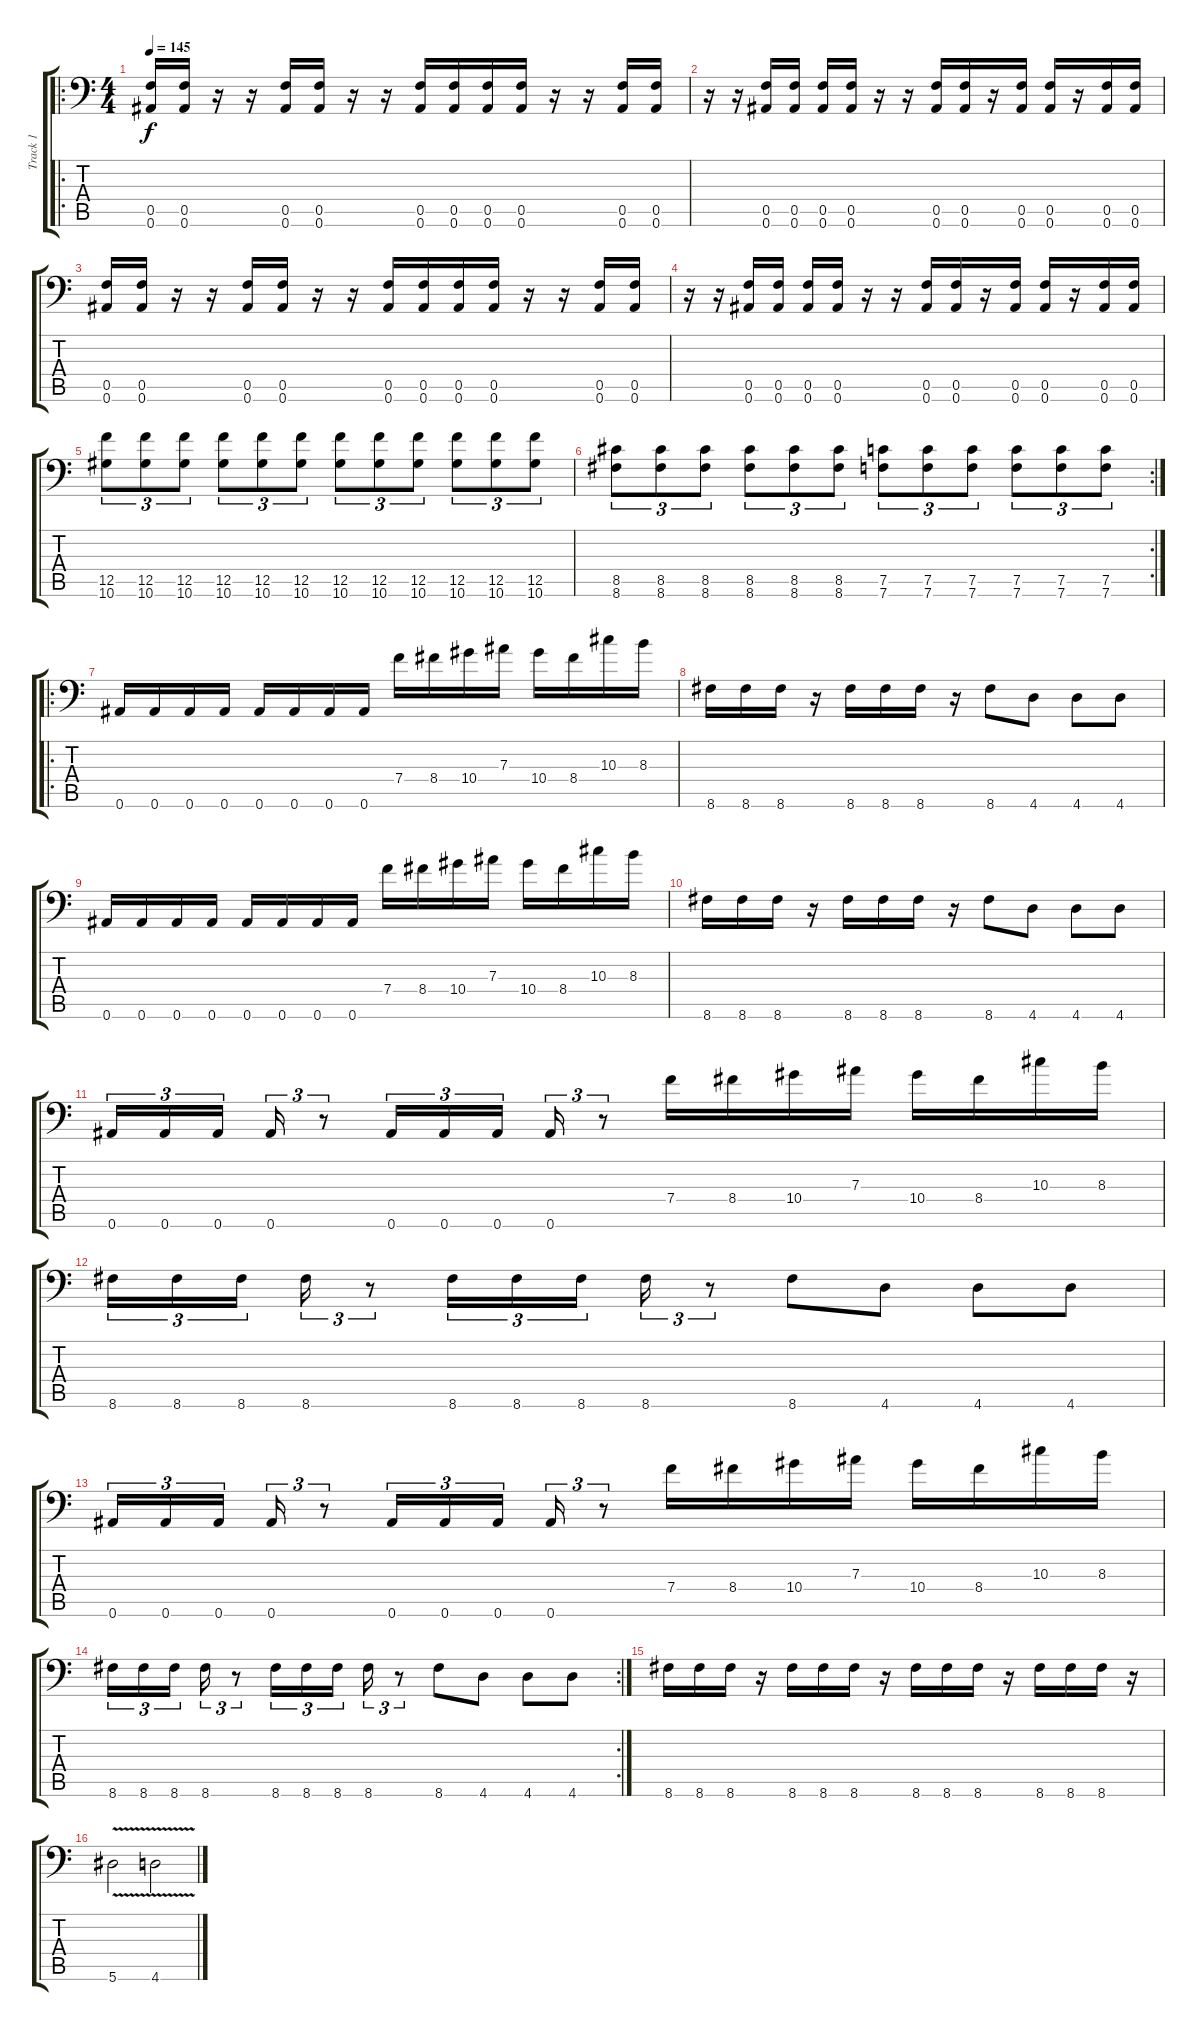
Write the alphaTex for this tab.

\track ("Track 1" "Track 1") {instrument distortionguitar}
\staff {score tabs}
\tuning (C4 G3 Eb3 Bb2 F2 Bb1) {hide}
\ro
\ts (4 4)
\tempo 145
\clef f4
\ks c
(0.5 0.6).16{dy f} (0.5 0.6).16 r.16 r.16 (0.5 0.6).16 (0.5 0.6).16 r.16 r.16 (0.5 0.6).16 (0.5 0.6).16 (0.5 0.6).16 (0.5 0.6).16 r.16 r.16 (0.5 0.6).16 (0.5 0.6).16 |
r.16 r.16 (0.5 0.6).16 (0.5 0.6).16 (0.5 0.6).16 (0.5 0.6).16 r.16 r.16 (0.5 0.6).16 (0.5 0.6).16 r.16 (0.5 0.6).16 (0.5 0.6).16 r.16 (0.5 0.6).16 (0.5 0.6).16 |
(0.5 0.6).16 (0.5 0.6).16 r.16 r.16 (0.5 0.6).16 (0.5 0.6).16 r.16 r.16 (0.5 0.6).16 (0.5 0.6).16 (0.5 0.6).16 (0.5 0.6).16 r.16 r.16 (0.5 0.6).16 (0.5 0.6).16 |
r.16 r.16 (0.5 0.6).16 (0.5 0.6).16 (0.5 0.6).16 (0.5 0.6).16 r.16 r.16 (0.5 0.6).16 (0.5 0.6).16 r.16 (0.5 0.6).16 (0.5 0.6).16 r.16 (0.5 0.6).16 (0.5 0.6).16 |
(12.5 10.6).8{tu (3 2)} (12.5 10.6).8{tu (3 2)} (12.5 10.6).8{tu (3 2)} (12.5 10.6).8{tu (3 2)} (12.5 10.6).8{tu (3 2)} (12.5 10.6).8{tu (3 2)} (12.5 10.6).8{tu (3 2)} (12.5 10.6).8{tu (3 2)} (12.5 10.6).8{tu (3 2)} (12.5 10.6).8{tu (3 2)} (12.5 10.6).8{tu (3 2)} (12.5 10.6).8{tu (3 2)} |
\rc 2
(8.5 8.6).8{tu (3 2)} (8.5 8.6).8{tu (3 2)} (8.5 8.6).8{tu (3 2)} (8.5 8.6).8{tu (3 2)} (8.5 8.6).8{tu (3 2)} (8.5 8.6).8{tu (3 2)} (7.5 7.6).8{tu (3 2)} (7.5 7.6).8{tu (3 2)} (7.5 7.6).8{tu (3 2)} (7.5 7.6).8{tu (3 2)} (7.5 7.6).8{tu (3 2)} (7.5 7.6).8{tu (3 2)} |
\ro
0.6.16 0.6.16 0.6.16 0.6.16 0.6.16 0.6.16 0.6.16 0.6.16 7.4.16 8.4.16 10.4.16 7.3.16 10.4.16 8.4.16 10.3.16 8.3.16 |
8.6.16 8.6.16 8.6.16 r.16 8.6.16 8.6.16 8.6.16 r.16 8.6.8 4.6.8 4.6.8 4.6.8 |
0.6.16 0.6.16 0.6.16 0.6.16 0.6.16 0.6.16 0.6.16 0.6.16 7.4.16 8.4.16 10.4.16 7.3.16 10.4.16 8.4.16 10.3.16 8.3.16 |
8.6.16 8.6.16 8.6.16 r.16 8.6.16 8.6.16 8.6.16 r.16 8.6.8 4.6.8 4.6.8 4.6.8 |
0.6.16{tu (3 2)} 0.6.16{tu (3 2)} 0.6.16{tu (3 2) beam splitsecondary} 0.6.16{tu (3 2)} r.8{tu (3 2)} 0.6.16{tu (3 2)} 0.6.16{tu (3 2)} 0.6.16{tu (3 2) beam splitsecondary} 0.6.16{tu (3 2)} r.8{tu (3 2)} 7.4.16 8.4.16 10.4.16 7.3.16 10.4.16 8.4.16 10.3.16 8.3.16 |
8.6.16{tu (3 2)} 8.6.16{tu (3 2)} 8.6.16{tu (3 2) beam splitsecondary} 8.6.16{tu (3 2)} r.8{tu (3 2)} 8.6.16{tu (3 2)} 8.6.16{tu (3 2)} 8.6.16{tu (3 2) beam splitsecondary} 8.6.16{tu (3 2)} r.8{tu (3 2)} 8.6.8 4.6.8 4.6.8 4.6.8 |
0.6.16{tu (3 2)} 0.6.16{tu (3 2)} 0.6.16{tu (3 2) beam splitsecondary} 0.6.16{tu (3 2)} r.8{tu (3 2)} 0.6.16{tu (3 2)} 0.6.16{tu (3 2)} 0.6.16{tu (3 2) beam splitsecondary} 0.6.16{tu (3 2)} r.8{tu (3 2)} 7.4.16 8.4.16 10.4.16 7.3.16 10.4.16 8.4.16 10.3.16 8.3.16 |
\rc 2
8.6.16{tu (3 2)} 8.6.16{tu (3 2)} 8.6.16{tu (3 2) beam splitsecondary} 8.6.16{tu (3 2)} r.8{tu (3 2)} 8.6.16{tu (3 2)} 8.6.16{tu (3 2)} 8.6.16{tu (3 2) beam splitsecondary} 8.6.16{tu (3 2)} r.8{tu (3 2)} 8.6.8 4.6.8 4.6.8 4.6.8 |
8.6.16 8.6.16 8.6.16 r.16 8.6.16 8.6.16 8.6.16 r.16 8.6.16 8.6.16 8.6.16 r.16 8.6.16 8.6.16 8.6.16 r.16 |
5.6{v}.2 4.6{v}.2
